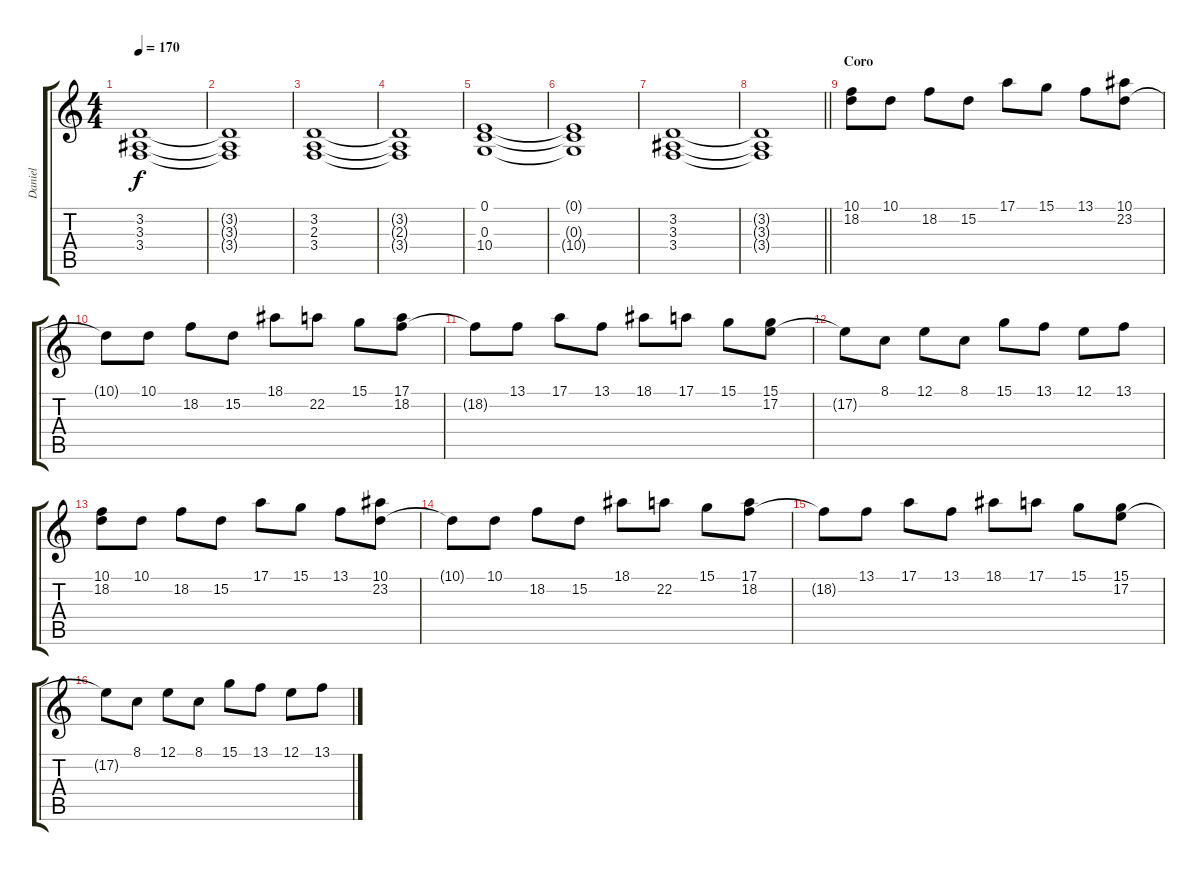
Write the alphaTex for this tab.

\track ("Daniel" "Daniel") {instrument stringensemble1}
\staff {score tabs}
\tuning (E4 B3 G3 D3 A2 E2) {hide}
\ts (4 4)
\tempo 170
\clef g2
\ks c
(3.2 3.3 3.4).1{dy f} |
(3.2{t} 3.3{t} 3.4{t}).1 |
(3.2 2.3 3.4).1 |
(3.2{t} 2.3{t} 3.4{t}).1 |
(0.1 0.3 10.4).1 |
(0.1{t} 0.3{t} 10.4{t}).1 |
(3.2 3.3 3.4).1 |
\barLineRight lightlight
(3.2{t} 3.3{t} 3.4{t}).1 |
\section ("" "Coro")
(10.1 18.2).8{volume 7 instrument fx1rain} 10.1.8 18.2.8 15.2.8 17.1.8 15.1.8 13.1.8 (10.1 23.2).8 |
10.1{t}.8 10.1.8 18.2.8 15.2.8 18.1.8 22.2.8 15.1.8 (17.1 18.2).8 |
18.2{t}.8 13.1.8 17.1.8 13.1.8 18.1.8 17.1.8 15.1.8 (15.1 17.2).8 |
17.2{t}.8 8.1.8 12.1.8 8.1.8 15.1.8 13.1.8 12.1.8 13.1.8 |
(10.1 18.2).8 10.1.8 18.2.8 15.2.8 17.1.8 15.1.8 13.1.8 (10.1 23.2).8 |
10.1{t}.8 10.1.8 18.2.8 15.2.8 18.1.8 22.2.8 15.1.8 (17.1 18.2).8 |
18.2{t}.8 13.1.8 17.1.8 13.1.8 18.1.8 17.1.8 15.1.8 (15.1 17.2).8 |
17.2{t}.8 8.1.8 12.1.8 8.1.8 15.1.8 13.1.8 12.1.8 13.1.8
